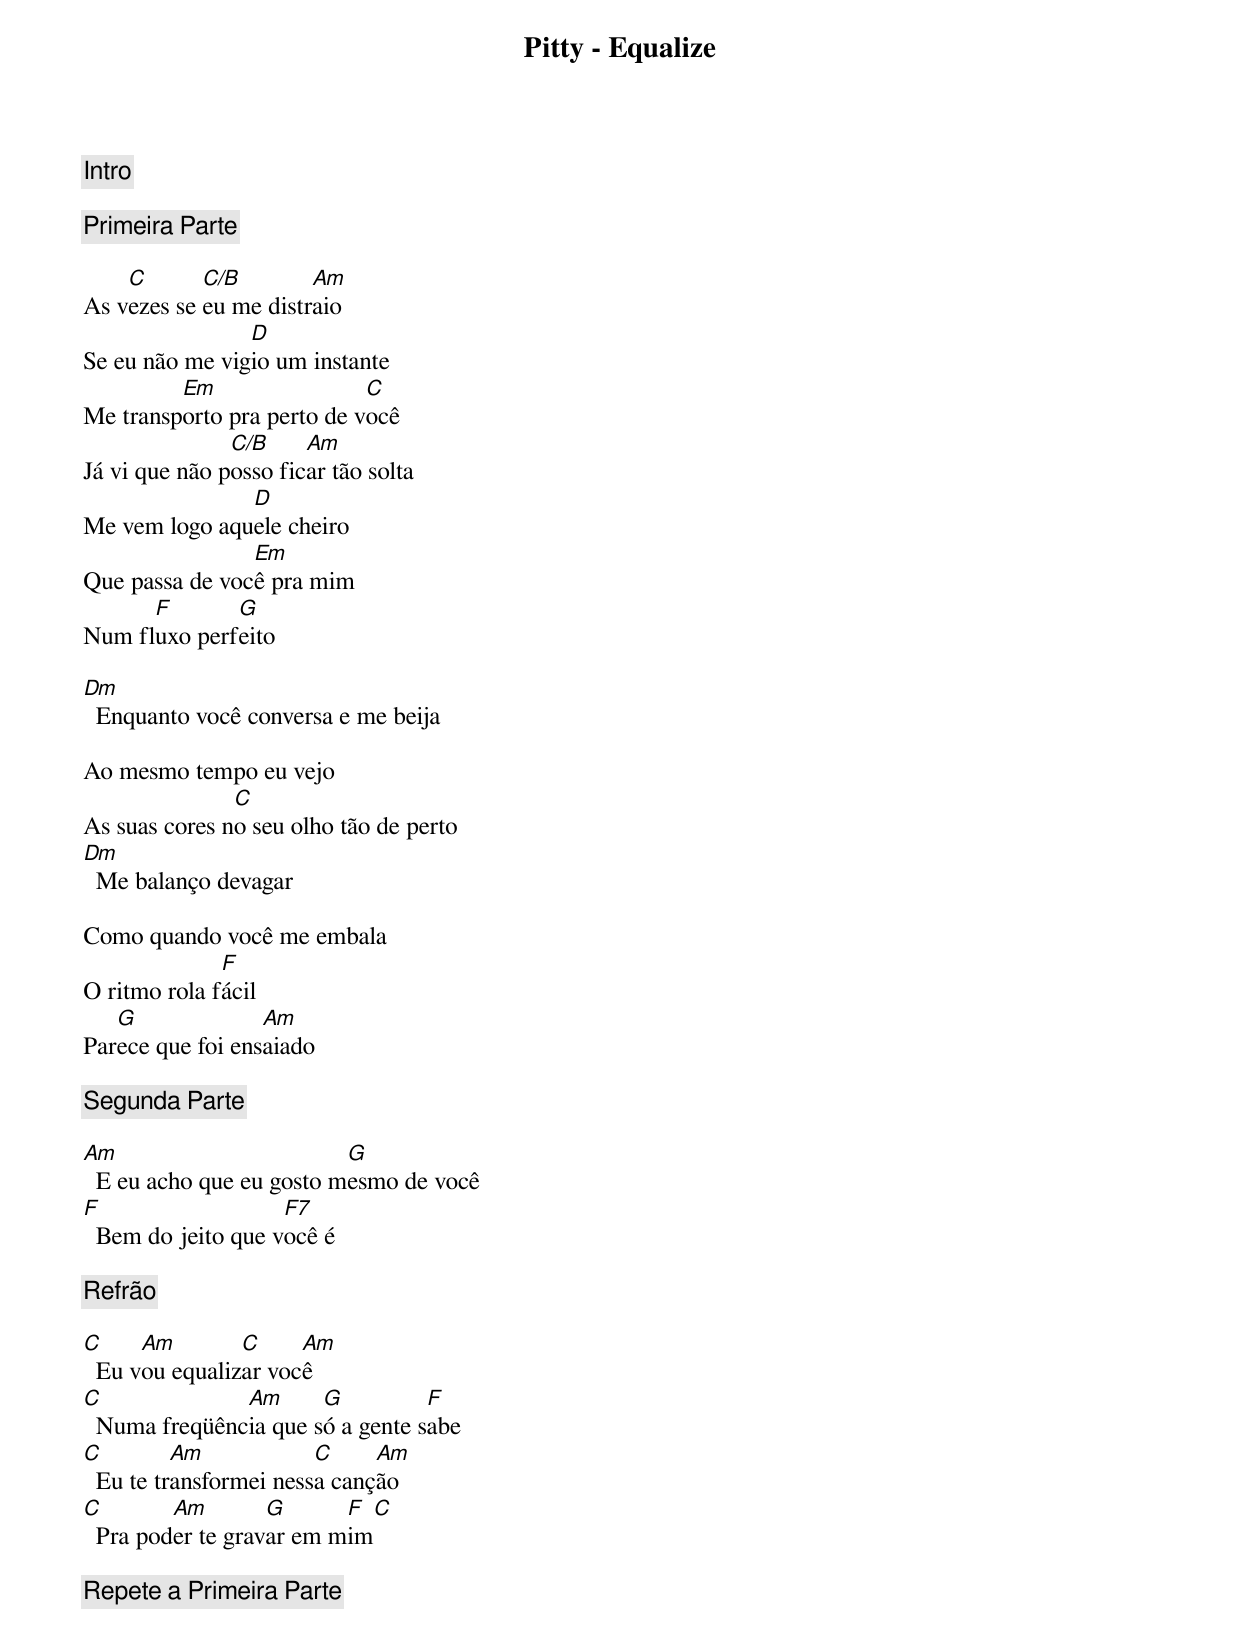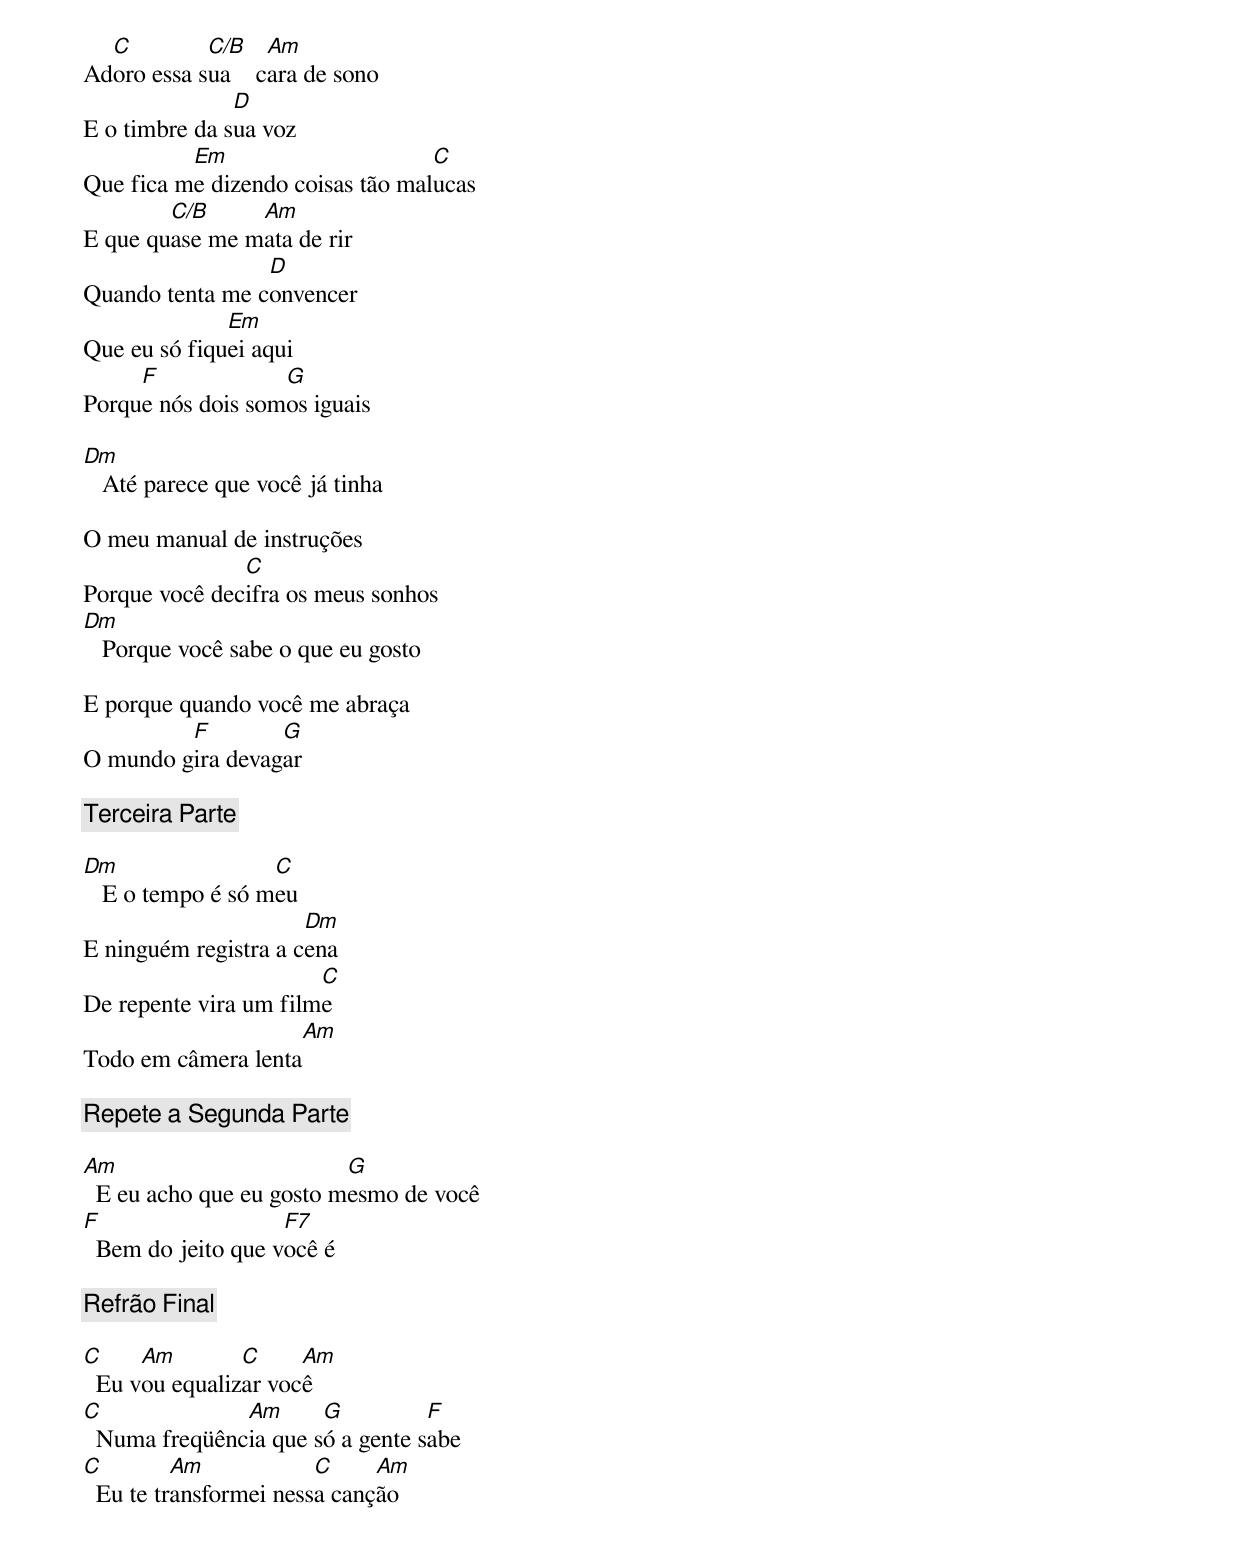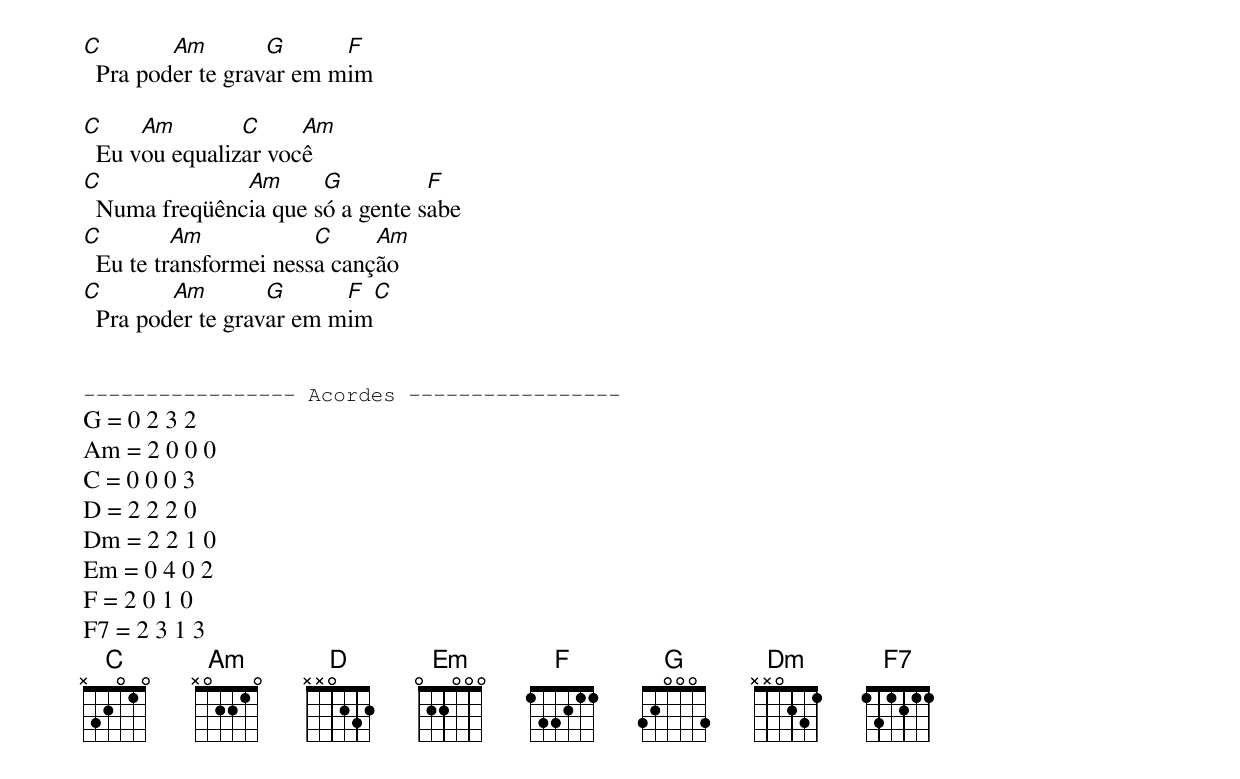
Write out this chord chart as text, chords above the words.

Pitty - Equalize

[Intro]

[Primeira Parte]

    C       C/B        Am
As vezes se eu me distraio
                D
Se eu não me vigio um instante
         Em                 C
Me transporto pra perto de você
               C/B     Am
Já vi que não posso ficar tão solta
               D
Me vem logo aquele cheiro
                Em
Que passa de você pra mim
      F       G
Num fluxo perfeito

Dm
  Enquanto você conversa e me beija

Ao mesmo tempo eu vejo
               C
As suas cores no seu olho tão de perto
Dm
  Me balanço devagar

Como quando você me embala
              F
O ritmo rola fácil
   G              Am
Parece que foi ensaiado

[Segunda Parte]

Am                        G
  E eu acho que eu gosto mesmo de você
F                   F7
  Bem do jeito que você é

[Refrão]

C     Am        C     Am
  Eu vou equalizar você
C              Am      G          F
  Numa freqüência que só a gente sabe
C         Am            C     Am
  Eu te transformei nessa canção
C        Am        G      F   C
  Pra poder te gravar em mim

[Repete a Primeira Parte]

  C         C/B    Am
Adoro essa sua    cara de sono
               D
E o timbre da sua voz
          Em                      C
Que fica me dizendo coisas tão malucas
        C/B     Am
E que quase me mata de rir
                 D
Quando tenta me convencer
              Em
Que eu só fiquei aqui
     F             G
Porque nós dois somos iguais

Dm
   Até parece que você já tinha

O meu manual de instruções
               C
Porque você decifra os meus sonhos
Dm
   Porque você sabe o que eu gosto

E porque quando você me abraça
         F        G
O mundo gira devagar

[Terceira Parte]

Dm                 C
   E o tempo é só meu
                      Dm
E ninguém registra a cena
                       C
De repente vira um filme
                     Am
Todo em câmera lenta

[Repete a Segunda Parte]

Am                        G
  E eu acho que eu gosto mesmo de você
F                   F7
  Bem do jeito que você é

[Refrão Final]

C     Am        C     Am
  Eu vou equalizar você
C              Am      G          F
  Numa freqüência que só a gente sabe
C         Am            C     Am
  Eu te transformei nessa canção
C        Am        G      F
  Pra poder te gravar em mim

C     Am        C     Am
  Eu vou equalizar você
C              Am      G          F
  Numa freqüência que só a gente sabe
C         Am            C     Am
  Eu te transformei nessa canção
C        Am        G      F   C
  Pra poder te gravar em mim


----------------- Acordes -----------------
G = 0 2 3 2
Am = 2 0 0 0
C = 0 0 0 3
D = 2 2 2 0
Dm = 2 2 1 0
Em = 0 4 0 2
F = 2 0 1 0
F7 = 2 3 1 3
